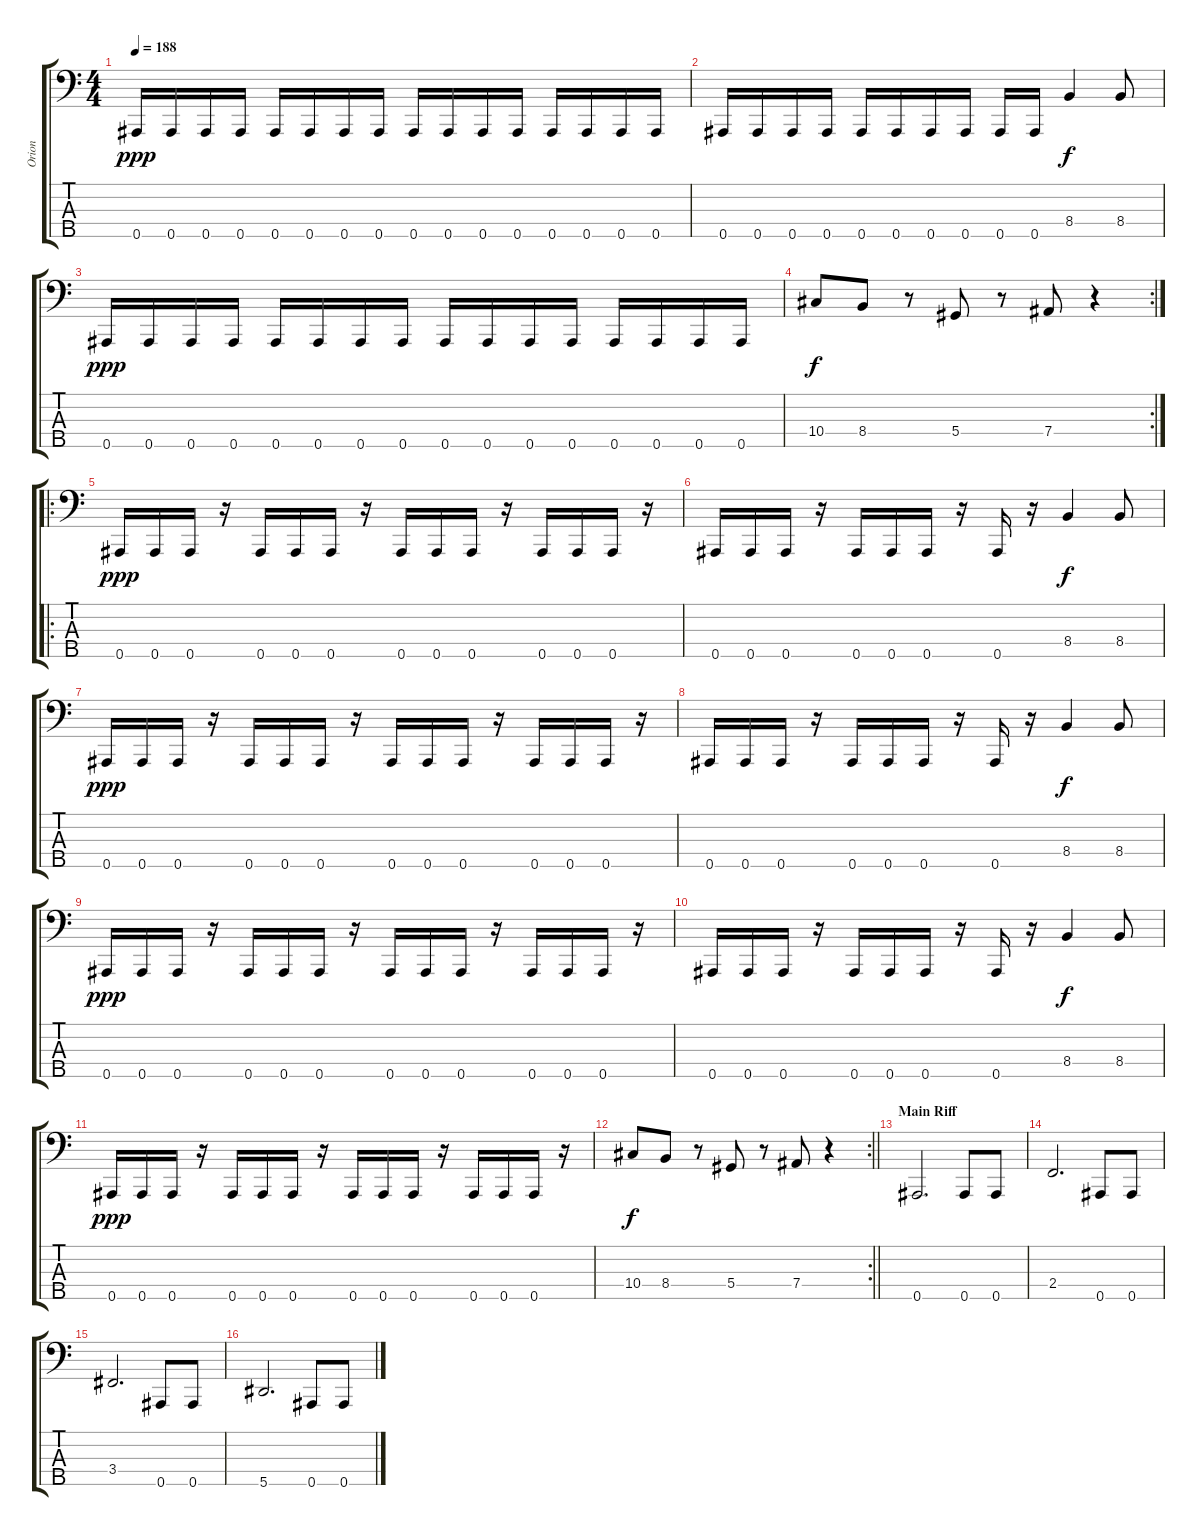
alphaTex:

\track ("Orion" "Orion") {instrument electricbassfinger}
\staff {score tabs}
\tuning (Gb2 Db2 Ab1 Eb1 Bb0) {hide}
\ts (4 4)
\tempo 188
\clef f4
\ks c
0.5.16{dy ppp} 0.5.16 0.5.16 0.5.16 0.5.16 0.5.16 0.5.16 0.5.16 0.5.16 0.5.16 0.5.16 0.5.16 0.5.16 0.5.16 0.5.16 0.5.16 |
0.5.16 0.5.16 0.5.16 0.5.16 0.5.16 0.5.16 0.5.16 0.5.16 0.5.16 0.5.16 8.4.4{dy f} 8.4.8 |
0.5.16{dy ppp} 0.5.16 0.5.16 0.5.16 0.5.16 0.5.16 0.5.16 0.5.16 0.5.16 0.5.16 0.5.16 0.5.16 0.5.16 0.5.16 0.5.16 0.5.16 |
\rc 2
10.4.8{dy f} 8.4.8 r.8 5.4.8 r.8 7.4.8 r.4 |
\ro
0.5.16{dy ppp} 0.5.16 0.5.16 r.16 0.5.16 0.5.16 0.5.16 r.16 0.5.16 0.5.16 0.5.16 r.16 0.5.16 0.5.16 0.5.16 r.16 |
0.5.16 0.5.16 0.5.16 r.16 0.5.16 0.5.16 0.5.16 r.16 0.5.16 r.16 8.4.4{dy f} 8.4.8 |
0.5.16{dy ppp} 0.5.16 0.5.16 r.16 0.5.16 0.5.16 0.5.16 r.16 0.5.16 0.5.16 0.5.16 r.16 0.5.16 0.5.16 0.5.16 r.16 |
0.5.16 0.5.16 0.5.16 r.16 0.5.16 0.5.16 0.5.16 r.16 0.5.16 r.16 8.4.4{dy f} 8.4.8 |
0.5.16{dy ppp} 0.5.16 0.5.16 r.16 0.5.16 0.5.16 0.5.16 r.16 0.5.16 0.5.16 0.5.16 r.16 0.5.16 0.5.16 0.5.16 r.16 |
0.5.16 0.5.16 0.5.16 r.16 0.5.16 0.5.16 0.5.16 r.16 0.5.16 r.16 8.4.4{dy f} 8.4.8 |
0.5.16{dy ppp} 0.5.16 0.5.16 r.16 0.5.16 0.5.16 0.5.16 r.16 0.5.16 0.5.16 0.5.16 r.16 0.5.16 0.5.16 0.5.16 r.16 |
\rc 2
\barLineRight lightlight
10.4.8{dy f} 8.4.8 r.8 5.4.8 r.8 7.4.8 r.4 |
\section ("" "Main Riff")
0.5.2{d} 0.5.8 0.5.8 |
2.4.2{d} 0.5.8 0.5.8 |
3.4.2{d} 0.5.8 0.5.8 |
5.5.2{d} 0.5.8 0.5.8
